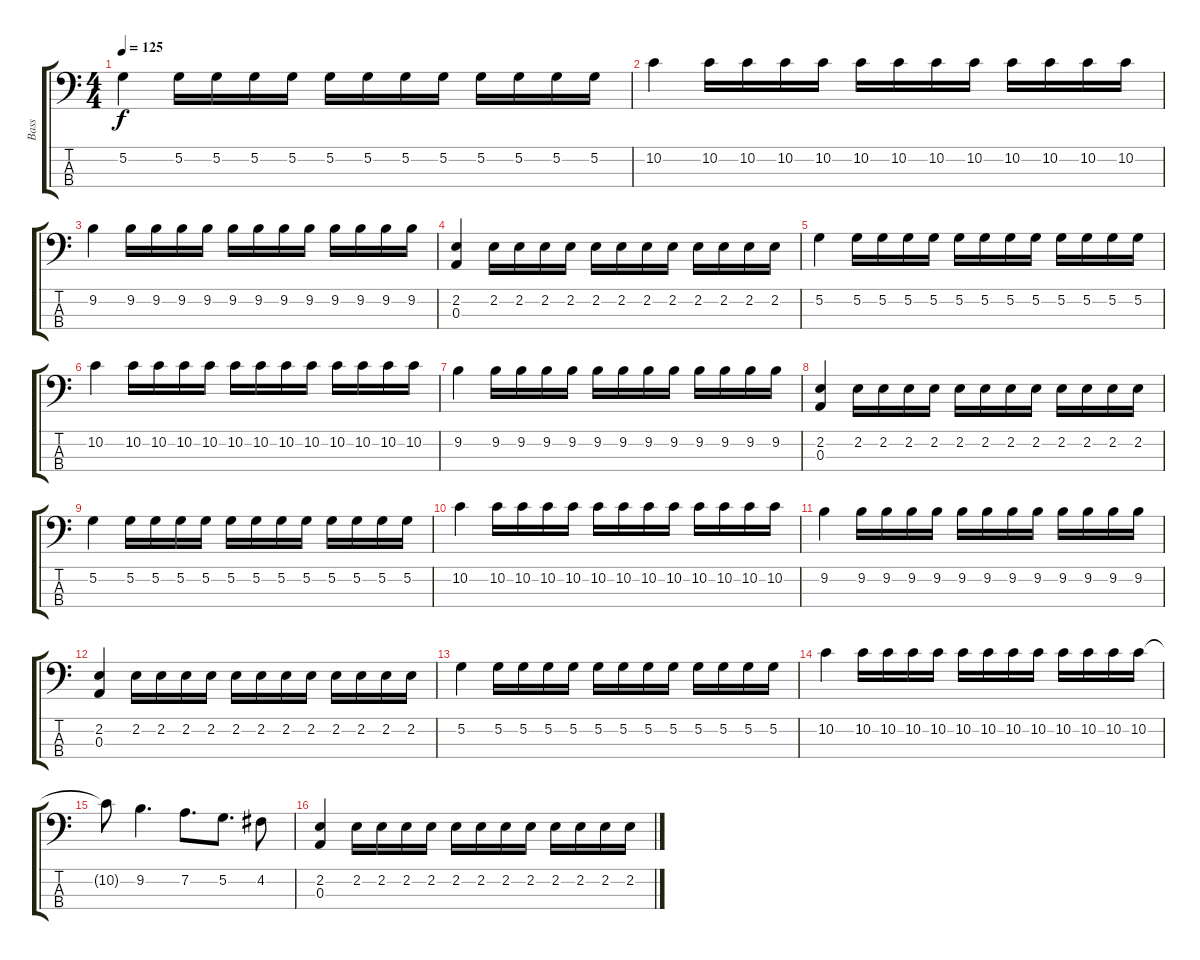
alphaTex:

\track ("Bass" "Bass") {instrument electricbassfinger}
\staff {score tabs}
\tuning (G2 D2 A1 E1) {hide}
\ts (4 4)
\tempo 125
\clef f4
\ks c
5.2.4{dy f} 5.2.16 5.2.16 5.2.16 5.2.16 5.2.16 5.2.16 5.2.16 5.2.16 5.2.16 5.2.16 5.2.16 5.2.16 |
10.2.4 10.2.16 10.2.16 10.2.16 10.2.16 10.2.16 10.2.16 10.2.16 10.2.16 10.2.16 10.2.16 10.2.16 10.2.16 |
9.2.4 9.2.16 9.2.16 9.2.16 9.2.16 9.2.16 9.2.16 9.2.16 9.2.16 9.2.16 9.2.16 9.2.16 9.2.16 |
(2.2 0.3).4 2.2.16 2.2.16 2.2.16 2.2.16 2.2.16 2.2.16 2.2.16 2.2.16 2.2.16 2.2.16 2.2.16 2.2.16 |
5.2.4 5.2.16 5.2.16 5.2.16 5.2.16 5.2.16 5.2.16 5.2.16 5.2.16 5.2.16 5.2.16 5.2.16 5.2.16 |
10.2.4 10.2.16 10.2.16 10.2.16 10.2.16 10.2.16 10.2.16 10.2.16 10.2.16 10.2.16 10.2.16 10.2.16 10.2.16 |
9.2.4 9.2.16 9.2.16 9.2.16 9.2.16 9.2.16 9.2.16 9.2.16 9.2.16 9.2.16 9.2.16 9.2.16 9.2.16 |
(2.2 0.3).4 2.2.16 2.2.16 2.2.16 2.2.16 2.2.16 2.2.16 2.2.16 2.2.16 2.2.16 2.2.16 2.2.16 2.2.16 |
5.2.4 5.2.16 5.2.16 5.2.16 5.2.16 5.2.16 5.2.16 5.2.16 5.2.16 5.2.16 5.2.16 5.2.16 5.2.16 |
10.2.4 10.2.16 10.2.16 10.2.16 10.2.16 10.2.16 10.2.16 10.2.16 10.2.16 10.2.16 10.2.16 10.2.16 10.2.16 |
9.2.4 9.2.16 9.2.16 9.2.16 9.2.16 9.2.16 9.2.16 9.2.16 9.2.16 9.2.16 9.2.16 9.2.16 9.2.16 |
(2.2 0.3).4 2.2.16 2.2.16 2.2.16 2.2.16 2.2.16 2.2.16 2.2.16 2.2.16 2.2.16 2.2.16 2.2.16 2.2.16 |
5.2.4 5.2.16 5.2.16 5.2.16 5.2.16 5.2.16 5.2.16 5.2.16 5.2.16 5.2.16 5.2.16 5.2.16 5.2.16 |
10.2.4 10.2.16 10.2.16 10.2.16 10.2.16 10.2.16 10.2.16 10.2.16 10.2.16 10.2.16 10.2.16 10.2.16 10.2.16 |
10.2{t}.8 9.2.4{d} 7.2.8{d} 5.2.8{d} 4.2.8 |
(2.2 0.3).4 2.2.16 2.2.16 2.2.16 2.2.16 2.2.16 2.2.16 2.2.16 2.2.16 2.2.16 2.2.16 2.2.16 2.2.16
